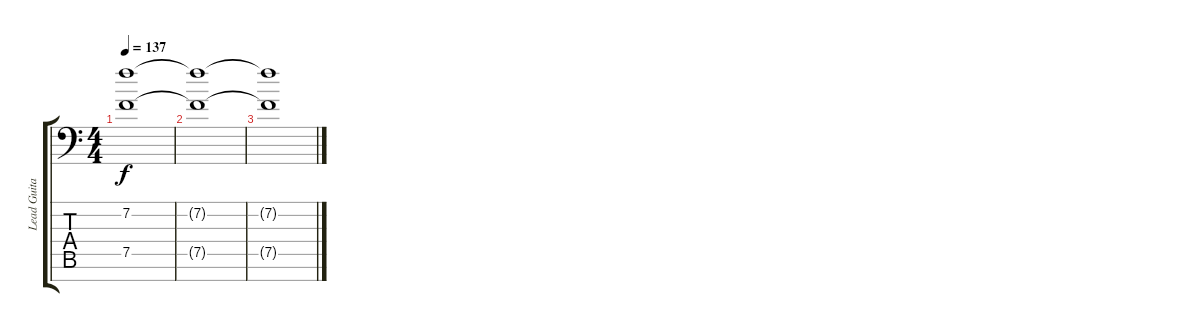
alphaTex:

\track ("Lead Guitar #1" "Lead Guita") {instrument electricguitarmuted}
\staff {score tabs}
\tuning (Eb4 Bb3 F3 Eb3 Bb2 F2 Bb1) {hide}
\ts (4 4)
\tempo 137
\clef f4
\ks c
(7.2{t} 7.5{t}).1{dy f} |
(7.2{t} 7.5{t}).1 |
(7.2{t} 7.5{t}).1
